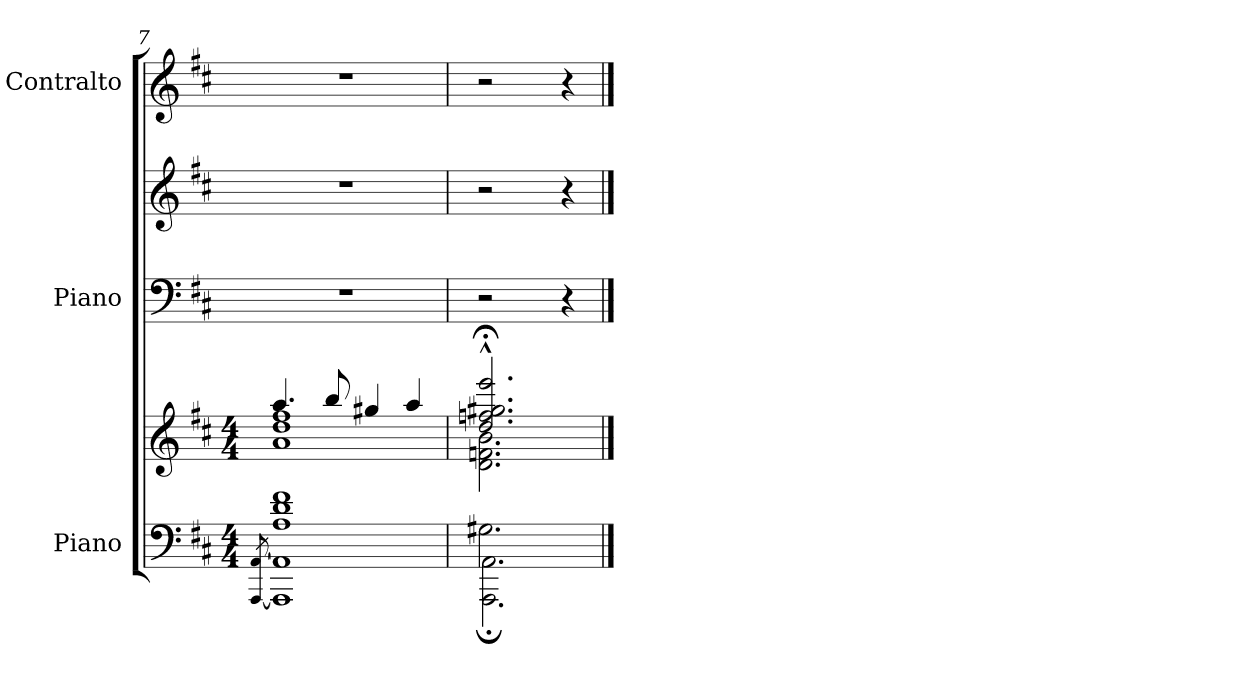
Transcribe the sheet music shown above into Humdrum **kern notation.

**kern	**kern	**kern	**kern	**kern
*part3	*part3	*part2	*part2	*part1
*staff5	*staff4	*staff3	*staff2	*staff1
*I"Piano	*	*I"Piano	*	*I"Contralto
*I'Pno.	*	*I'Pno	*	*
!!LO:PB:g=z
*clefF4	*clefG2	*clefF4	*clefG2	*clefG2
*k[f#c#]	*k[f#c#]	*k[f#c#]	*k[f#c#]	*k[f#c#]
*M4/4	*M4/4	*	*	*
=7	=7	=7	=7	=7
*^	*	*	*	*
.	[<8qAAA/ [<8qAA/	.	.	.	.
*	*	*^	*	*	*
1A 1d 1f#	1AAA] 1AA]	4.aa/	1a 1dd 1ff#	1r	1r	1r
.	.	8bb/	.	.	.	.
.	.	4gg#X/	.	.	.	.
.	.	4aa/	.	.	.	.
=8	=8	=8	=8	=8	=8	=8
*	*	*	*^	*	*	*
2.G#X\	2.AAA\; 2.AA\;	2.dd/;<^^ 2.ffn/;<^^ 2.gg#X/;<^^ 2.eee/;<^^	2.d\ 2.fn\ 2.b\	4ryy	2r	2r	2r
.	.	.	.	2r;<yy	.	.	.
.	.	.	.	.	4r	4r	4r
*v	*v	*	*	*	*	*	*
*	*v	*v	*v	*	*	*
==	==	==	==	==
*-	*-	*-	*-	*-
